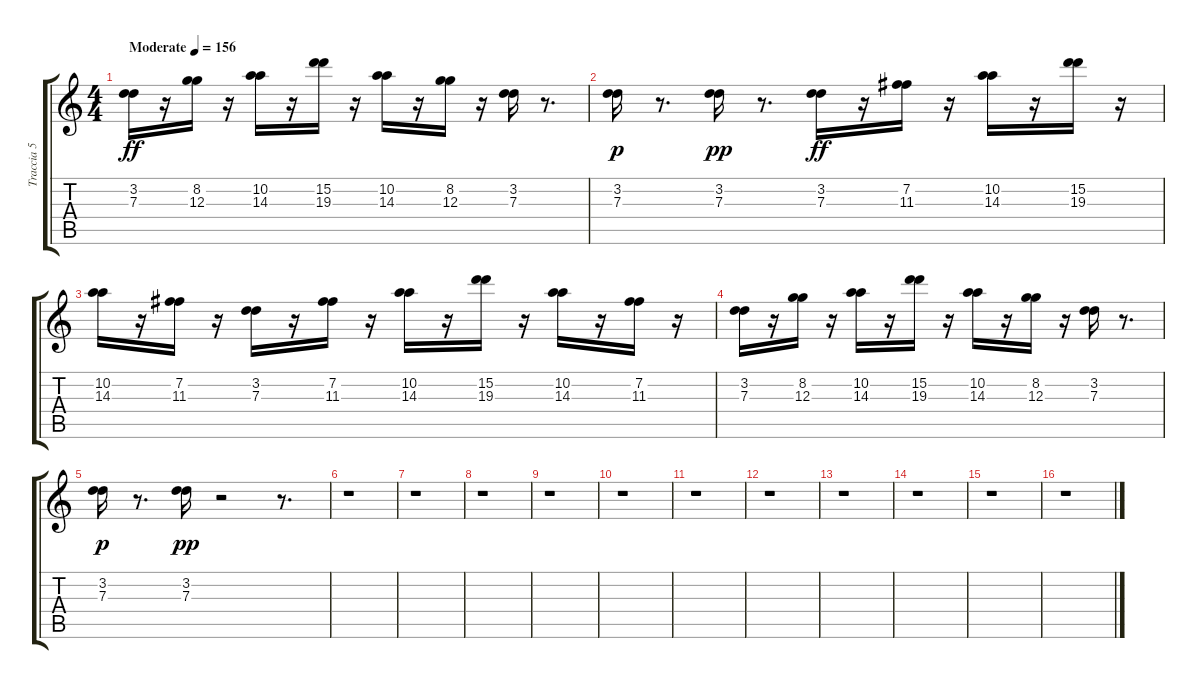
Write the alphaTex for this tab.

\track ("Traccia 5" "Traccia 5") {instrument overdrivenguitar}
\staff {score tabs}
\tuning (E4 B3 G3 D3 A2 E2) {hide}
\ts (4 4)
\tempo (156 "Moderate")
\clef g2
\ks c
(3.2 7.3).16{dy ff instrument overdrivenguitar} r.16 (8.2 12.3).16 r.16 (10.2 14.3).16 r.16 (15.2 19.3).16 r.16 (10.2 14.3).16 r.16 (8.2 12.3).16 r.16 (3.2 7.3).16 r.8{d} |
(3.2 7.3).16{dy p} r.8{d} (3.2 7.3).16{dy pp} r.8{d} (3.2 7.3).16{dy ff} r.16 (7.2 11.3).16 r.16 (10.2 14.3).16 r.16 (15.2 19.3).16 r.16 |
(10.2 14.3).16 r.16 (7.2 11.3).16 r.16 (3.2 7.3).16 r.16 (7.2 11.3).16 r.16 (10.2 14.3).16 r.16 (15.2 19.3).16 r.16 (10.2 14.3).16 r.16 (7.2 11.3).16 r.16 |
(3.2 7.3).16 r.16 (8.2 12.3).16 r.16 (10.2 14.3).16 r.16 (15.2 19.3).16 r.16 (10.2 14.3).16 r.16 (8.2 12.3).16 r.16 (3.2 7.3).16 r.8{d} |
(3.2 7.3).16{dy p} r.8{d} (3.2 7.3).16{dy pp} r.2 r.8{d} |
r.1 |
r.1 |
r.1 |
r.1 |
r.1 |
r.1 |
r.1 |
r.1 |
r.1 |
r.1 |
r.1
